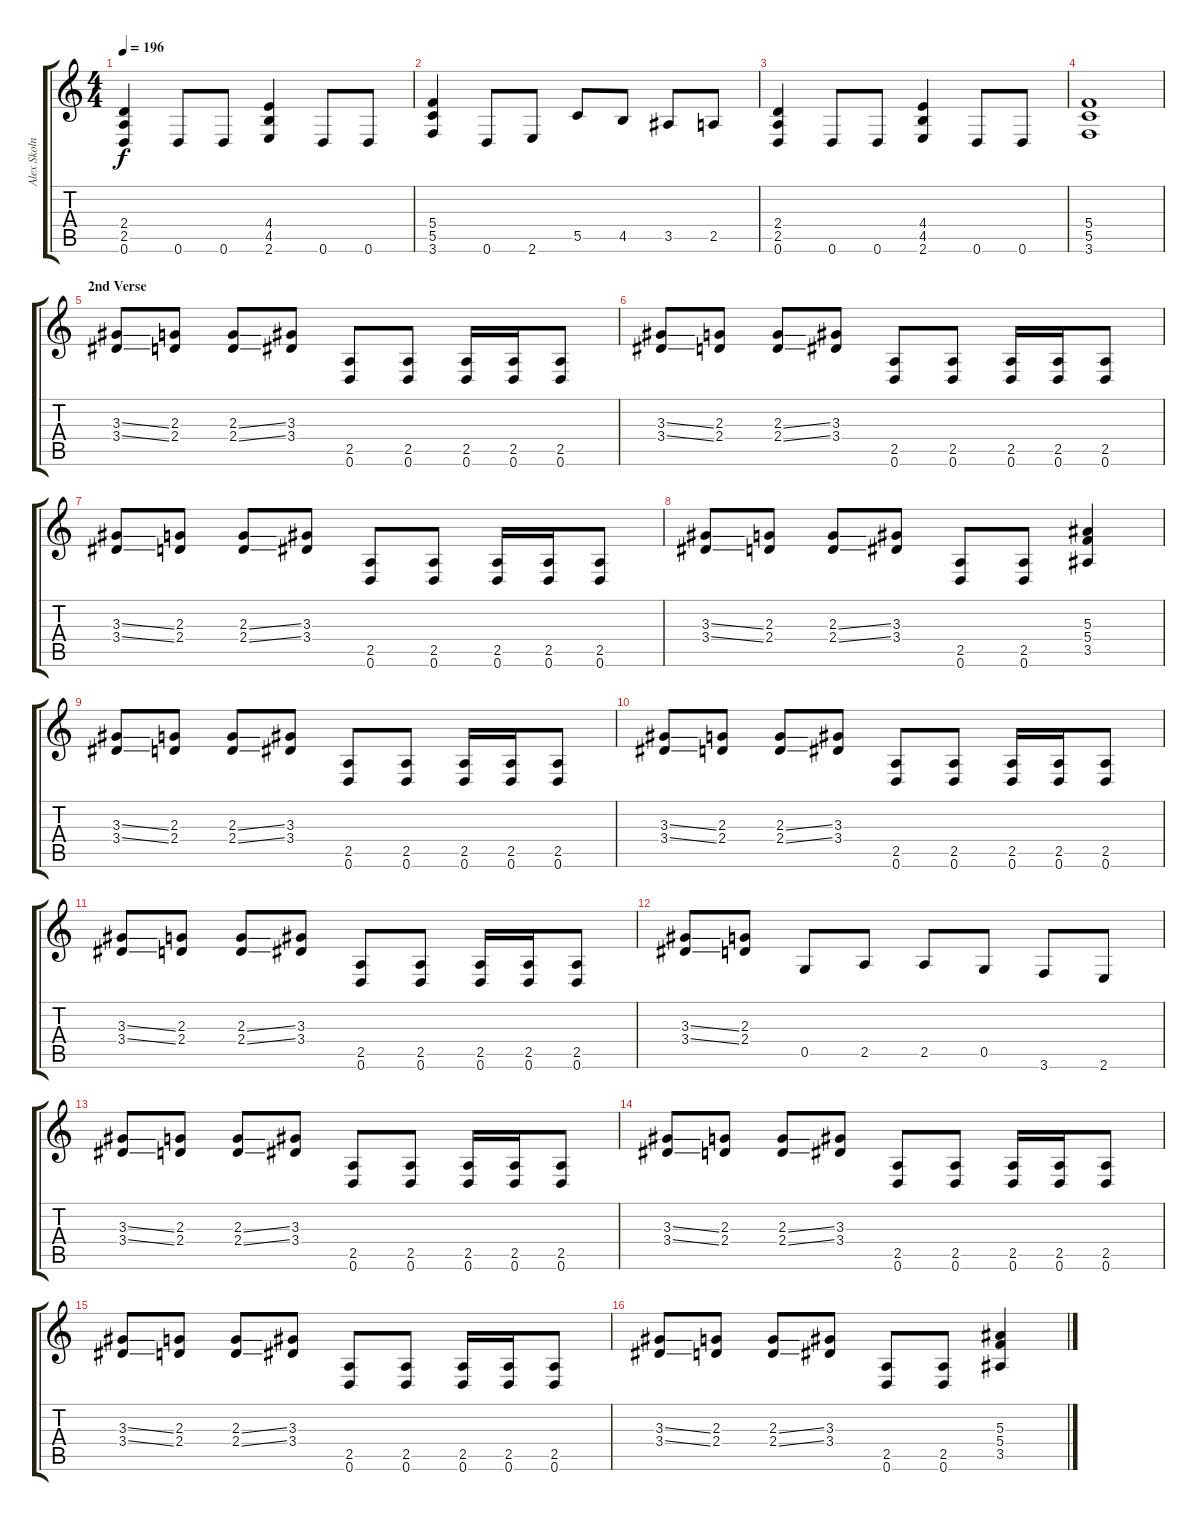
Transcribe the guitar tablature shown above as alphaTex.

\track ("Alex Skolnick - Lead Guitar" "Alex Skoln") {instrument distortionguitar}
\staff {score tabs}
\tuning (D4 A3 F3 C3 G2 D2) {hide}
\ts (4 4)
\tempo 196
\clef g2
\ks c
(2.4 2.5 0.6).4{dy f} 0.6.8 0.6.8 (4.4 4.5 2.6).4 0.6.8 0.6.8 |
(5.4 5.5 3.6).4 0.6.8 2.6.8 5.5.8 4.5.8 3.5.8 2.5.8 |
(2.4 2.5 0.6).4 0.6.8 0.6.8 (4.4 4.5 2.6).4 0.6.8 0.6.8 |
(5.4 5.5 3.6).1 |
\section ("" "2nd Verse")
(3.3{ss} 3.4{ss}).8 (2.3 2.4).8 (2.3{ss} 2.4{ss}).8 (3.3 3.4).8 (2.5 0.6).8 (2.5 0.6).8 (2.5 0.6).16 (2.5 0.6).16 (2.5 0.6).8 |
(3.3{ss} 3.4{ss}).8 (2.3 2.4).8 (2.3{ss} 2.4{ss}).8 (3.3 3.4).8 (2.5 0.6).8 (2.5 0.6).8 (2.5 0.6).16 (2.5 0.6).16 (2.5 0.6).8 |
(3.3{ss} 3.4{ss}).8 (2.3 2.4).8 (2.3{ss} 2.4{ss}).8 (3.3 3.4).8 (2.5 0.6).8 (2.5 0.6).8 (2.5 0.6).16 (2.5 0.6).16 (2.5 0.6).8 |
(3.3{ss} 3.4{ss}).8 (2.3 2.4).8 (2.3{ss} 2.4{ss}).8 (3.3 3.4).8 (2.5 0.6).8 (2.5 0.6).8 (5.3 5.4 3.5).4 |
(3.3{ss} 3.4{ss}).8 (2.3 2.4).8 (2.3{ss} 2.4{ss}).8 (3.3 3.4).8 (2.5 0.6).8 (2.5 0.6).8 (2.5 0.6).16 (2.5 0.6).16 (2.5 0.6).8 |
(3.3{ss} 3.4{ss}).8 (2.3 2.4).8 (2.3{ss} 2.4{ss}).8 (3.3 3.4).8 (2.5 0.6).8 (2.5 0.6).8 (2.5 0.6).16 (2.5 0.6).16 (2.5 0.6).8 |
(3.3{ss} 3.4{ss}).8 (2.3 2.4).8 (2.3{ss} 2.4{ss}).8 (3.3 3.4).8 (2.5 0.6).8 (2.5 0.6).8 (2.5 0.6).16 (2.5 0.6).16 (2.5 0.6).8 |
(3.3{ss} 3.4{ss}).8 (2.3 2.4).8 0.5.8 2.5.8 2.5.8 0.5.8 3.6.8 2.6.8 |
(3.3{ss} 3.4{ss}).8 (2.3 2.4).8 (2.3{ss} 2.4{ss}).8 (3.3 3.4).8 (2.5 0.6).8 (2.5 0.6).8 (2.5 0.6).16 (2.5 0.6).16 (2.5 0.6).8 |
(3.3{ss} 3.4{ss}).8 (2.3 2.4).8 (2.3{ss} 2.4{ss}).8 (3.3 3.4).8 (2.5 0.6).8 (2.5 0.6).8 (2.5 0.6).16 (2.5 0.6).16 (2.5 0.6).8 |
(3.3{ss} 3.4{ss}).8 (2.3 2.4).8 (2.3{ss} 2.4{ss}).8 (3.3 3.4).8 (2.5 0.6).8 (2.5 0.6).8 (2.5 0.6).16 (2.5 0.6).16 (2.5 0.6).8 |
(3.3{ss} 3.4{ss}).8 (2.3 2.4).8 (2.3{ss} 2.4{ss}).8 (3.3 3.4).8 (2.5 0.6).8 (2.5 0.6).8 (5.3 5.4 3.5).4
